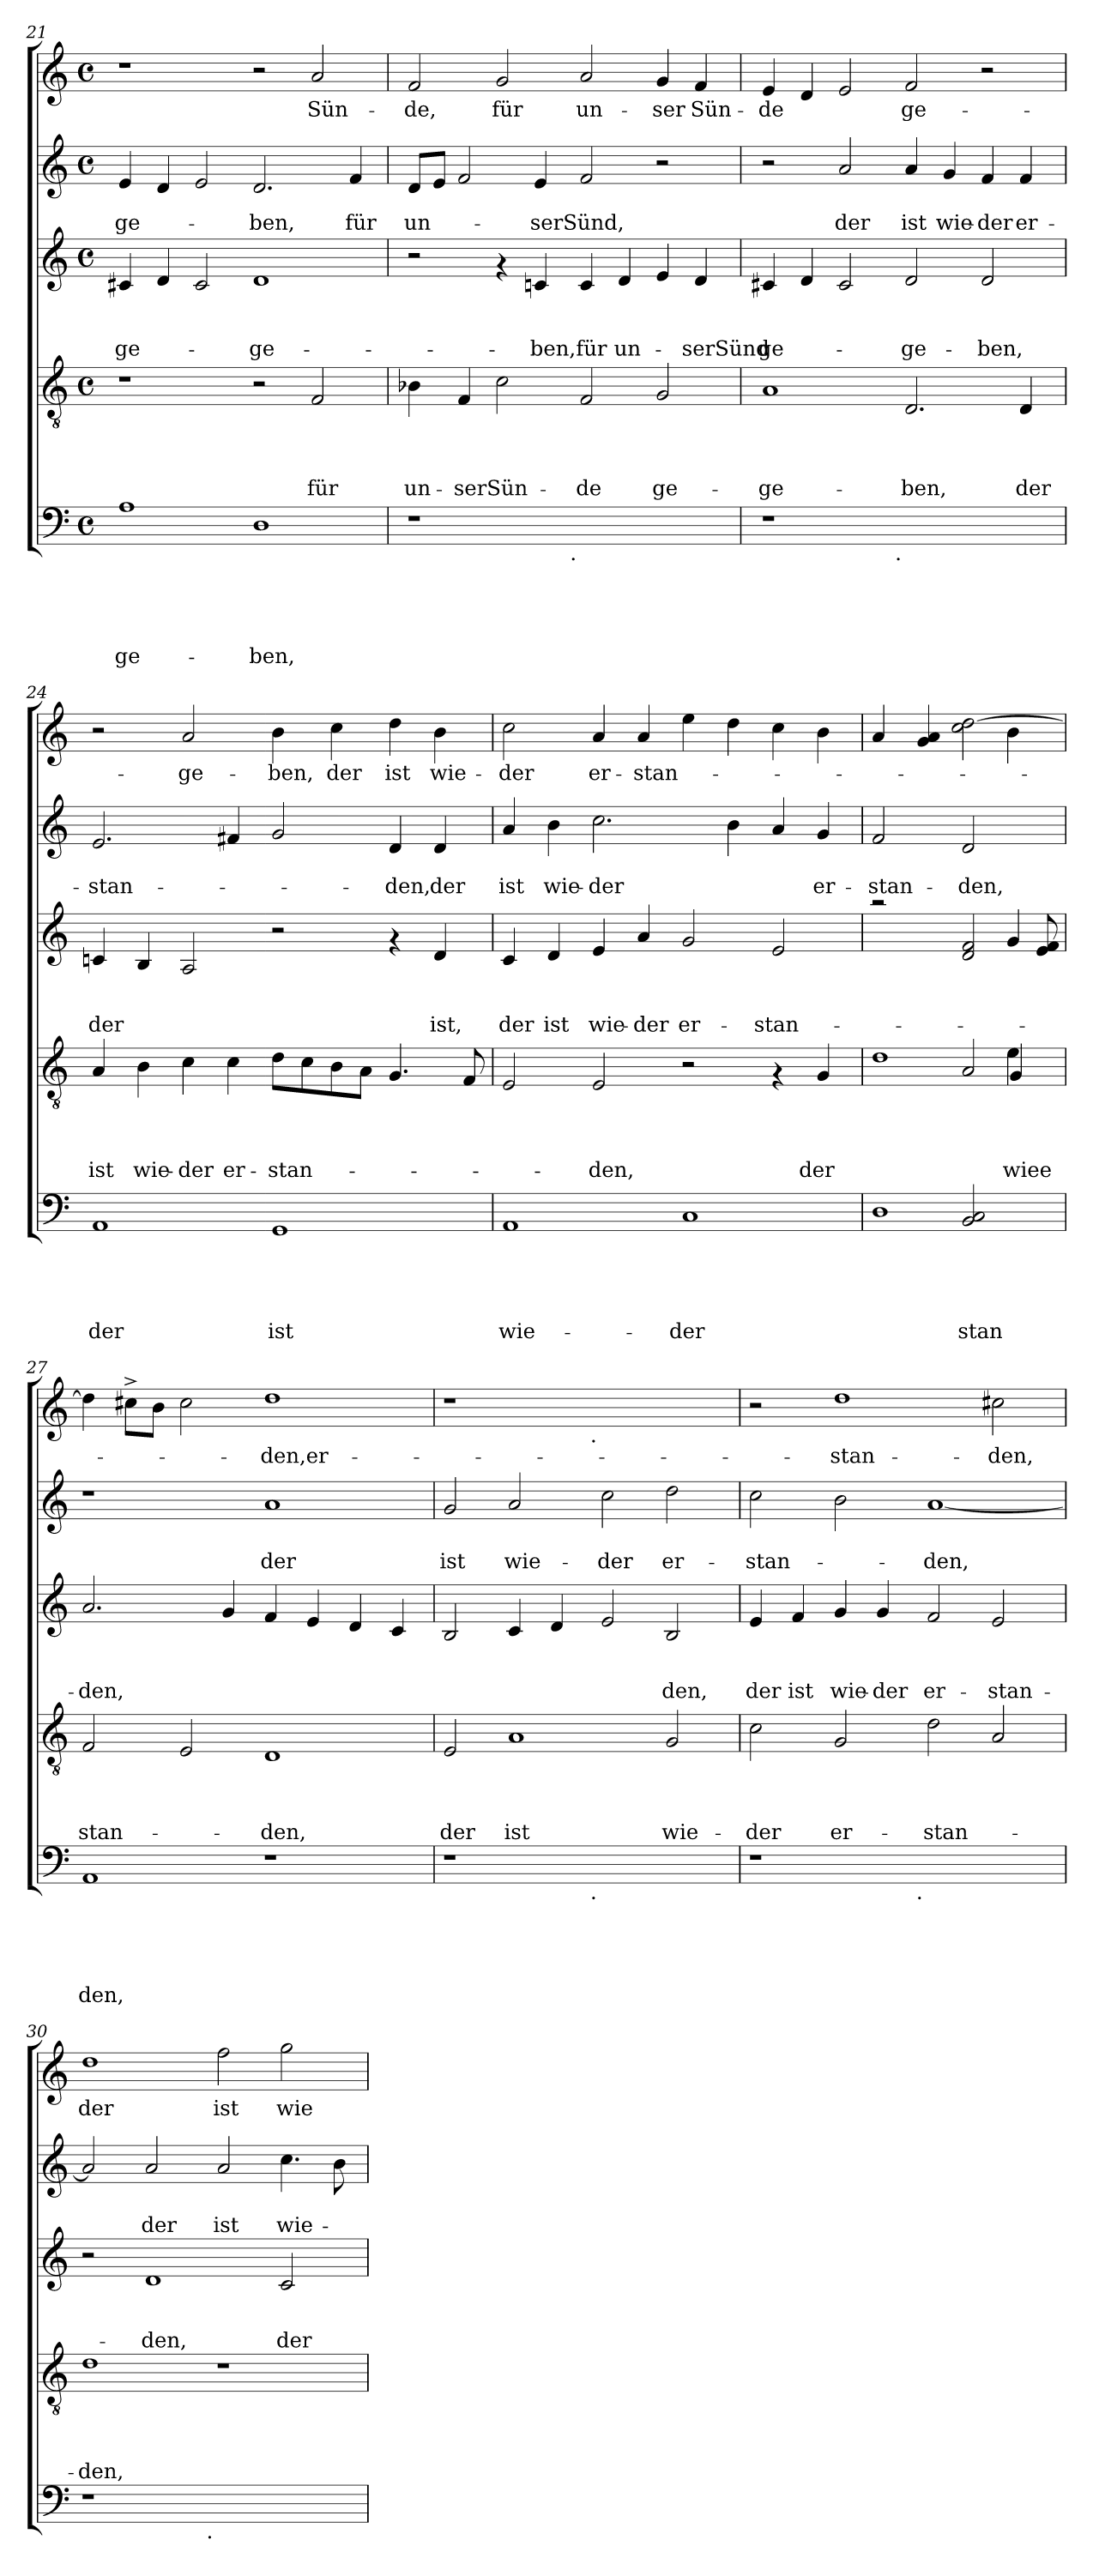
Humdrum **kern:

**kern	**text	**text	**text	**text	**text	**kern	**text	**text	**text	**text	**kern	**text	**text	**text	**kern	**text	**text	**kern	**text
*part5	*part5	*part5	*part5	*part5	*part5	*part4	*part4	*part4	*part4	*part4	*part3	*part3	*part3	*part3	*part2	*part2	*part2	*part1	*part1
*staff5	*staff5	*staff5	*staff5	*staff5	*staff5	*staff4	*staff4	*staff4	*staff4	*staff4	*staff3	*staff3	*staff3	*staff3	*staff2	*staff2	*staff2	*staff1	*staff1
!!LO:PB:g=z
*clefF4	*	*	*	*	*	*clefGv2	*	*	*	*	*clefG2	*	*	*	*clefG2	*	*	*clefG2	*
*k[]	*	*	*	*	*	*k[]	*	*	*	*	*k[]	*	*	*	*k[]	*	*	*k[]	*
*C:	*	*	*	*	*	*C:	*	*	*	*	*C:	*	*	*	*C:	*	*	*C:	*
*M4/4	*	*	*	*	*	*M4/4	*	*	*	*	*M4/4	*	*	*	*M4/4	*	*	*M4/4	*
*met(c)	*	*	*	*	*	*met(c)	*	*	*	*	*met(c)	*	*	*	*met(c)	*	*	*met(c)	*
=21	=21	=21	=21	=21	=21	=21	=21	=21	=21	=21	=21	=21	=21	=21	=21	=21	=21	=21	=21
!	!	!	!	!	!LO:LY:b	!	!	!	!	!	!	!	!	!LO:LY:b	!	!	!LO:LY:b	!	!
1A	.	.	.	.	-ge-	1r	.	.	.	.	4c#X/	.	.	ge-	4e/	.	-ge-	1r	.
.	.	.	.	.	.	.	.	.	.	.	4d/	.	.	.	4d/	.	.	.	.
.	.	.	.	.	.	.	.	.	.	.	2c#i/	.	.	.	2e/	.	.	.	.
!	!	!	!	!	!LO:LY:b	!	!	!	!	!	!	!	!	!LO:LY:b	!	!	!LO:LY:b	!	!
1D	.	.	.	.	-ben,	2r	.	.	.	.	1d	.	.	-ge-	2.d/	.	-ben,	2r	.
!	!	!	!	!	!	!	!	!	!	!LO:LY:b	!	!	!	!	!	!	!	!	!LO:LY:b
.	.	.	.	.	.	2F/	.	.	.	für	.	.	.	.	.	.	.	2a/	Sün-
!	!	!	!	!	!	!	!	!	!	!	!	!	!	!	!	!	!LO:LY:b	!	!
.	.	.	.	.	.	.	.	.	.	.	.	.	.	.	4f/	.	für	.	.
=22	=22	=22	=22	=22	=22	=22	=22	=22	=22	=22	=22	=22	=22	=22	=22	=22	=22	=22	=22
!	!	!	!	!	!	!	!	!	!	!LO:LY:b	!	!	!	!	!	!	!LO:LY:b	!	!LO:LY:b
*^	*	*	*	*	*	*	*	*	*	*	*	*	*	*	*	*	*	*	*
1r	2ryy	.	.	.	.	.	4B-X\	.	.	.	un-	2r	.	.	.	8d/L	.	un-	2f/	-de,
.	.	.	.	.	.	.	.	.	.	.	.	.	.	.	.	8e/J	.	.	.	.
!	!	!	!	!	!	!	!	!	!	!	!LO:LY:b	!	!	!	!	!	!	!	!	!
.	.	.	.	.	.	.	4F/	.	.	.	-serSün-	.	.	.	.	2f/	.	.	.	.
!	!	!	!	!	!	!	!	!	!	!	!	!	!	!	!	!	!	!	!	!LO:LY:b
.	4...ryy	.	.	.	.	.	2c\	.	.	.	.	4rf	.	.	.	.	.	.	2g/	für
!	!	!	!	!	!	!	!	!	!	!	!	!	!	!	!LO:LY:b	!	!	!LO:LY:b	!	!
.	.	.	.	.	.	.	.	.	.	.	.	4cni/	.	.	-ben,	4e/	.	-serSünd,	.	.
!	!LO:TX:b:t=.	!	!	!	!	!	!	!	!	!	!	!	!	!	!	!	!	!	!	!
.	1ryy	.	.	.	.	.	.	.	.	.	.	.	.	.	.	.	.	.	.	.
!	!	!	!	!	!	!	!	!	!	!	!LO:LY:b	!	!	!	!LO:LY:b	!	!	!	!	!LO:LY:b
1ryy	.	.	.	.	.	.	2F/	.	.	.	-de	4c/	.	.	für	2f/	.	.	2a/	un-
!	!	!	!	!	!	!	!	!	!	!	!	!	!	!	!LO:LY:b	!	!	!	!	!
.	.	.	.	.	.	.	.	.	.	.	.	4d/	.	.	un-	.	.	.	.	.
!	!	!	!	!	!	!	!	!	!	!	!LO:LY:b	!	!	!	!	!	!	!	!	!LO:LY:b
.	.	.	.	.	.	.	2G/	.	.	.	ge-	4e/	.	.	.	2r	.	.	4g/	-ser
!	!	!	!	!	!	!	!	!	!	!	!	!	!	!	!LO:LY:b	!	!	!	!	!LO:LY:b
.	.	.	.	.	.	.	.	.	.	.	.	4d/	.	.	-serSünd	.	.	.	4f/	Sün-
.	32ryy	.	.	.	.	.	.	.	.	.	.	.	.	.	.	.	.	.	.	.
=23	=23	=23	=23	=23	=23	=23	=23	=23	=23	=23	=23	=23	=23	=23	=23	=23	=23	=23	=23	=23
!	!	!	!	!	!	!	!	!	!	!	!LO:LY:b	!	!	!	!LO:LY:b	!	!	!	!	!LO:LY:b
1r	2ryy	.	.	.	.	.	1A	.	.	.	-ge-	4c#X/	.	.	ge-	2r	.	.	4e/	-de
.	.	.	.	.	.	.	.	.	.	.	.	4d/	.	.	.	.	.	.	4d/	.
!	!	!	!	!	!	!	!	!	!	!	!	!	!	!	!	!	!	!LO:LY:b	!	!
.	4...ryy	.	.	.	.	.	.	.	.	.	.	2c#i/	.	.	.	2a/	.	der	2e/	.
!	!LO:TX:b:t=.	!	!	!	!	!	!	!	!	!	!	!	!	!	!	!	!	!	!	!
.	1ryy	.	.	.	.	.	.	.	.	.	.	.	.	.	.	.	.	.	.	.
!	!	!	!	!	!	!	!	!	!	!	!LO:LY:b	!	!	!	!LO:LY:b	!	!	!LO:LY:b	!	!LO:LY:b
1ryy	.	.	.	.	.	.	2.D/	.	.	.	-ben,	2d/	.	.	-ge-	4a/	.	ist	2f/	ge-
!	!	!	!	!	!	!	!	!	!	!	!	!	!	!	!	!	!	!LO:LY:b	!	!
.	.	.	.	.	.	.	.	.	.	.	.	.	.	.	.	4g/	.	wie-	.	.
!	!	!	!	!	!	!	!	!	!	!	!	!	!	!	!LO:LY:b	!	!	!LO:LY:b	!	!
.	.	.	.	.	.	.	.	.	.	.	.	2d/	.	.	-ben,	4f/	.	-der	2r	.
!	!	!	!	!	!	!	!	!	!	!	!LO:LY:b	!	!	!	!	!	!	!LO:LY:b	!	!
.	.	.	.	.	.	.	4D/	.	.	.	der	.	.	.	.	4f/	.	er-	.	.
.	32ryy	.	.	.	.	.	.	.	.	.	.	.	.	.	.	.	.	.	.	.
=24	=24	=24	=24	=24	=24	=24	=24	=24	=24	=24	=24	=24	=24	=24	=24	=24	=24	=24	=24	=24
!	!	!	!	!	!	!LO:LY:b	!	!	!	!	!LO:LY:b	!	!	!	!LO:LY:b	!	!	!LO:LY:b	!	!
*v	*v	*	*	*	*	*	*	*	*	*	*	*	*	*	*	*	*	*	*	*
1AA	.	.	.	.	der	4A/	.	.	.	ist	4cni/	.	.	der	2.e/	.	-stan-	2r	.
!	!	!	!	!	!	!	!	!	!	!LO:LY:b	!	!	!	!	!	!	!	!	!
.	.	.	.	.	.	4B\	.	.	.	wie-	4B/	.	.	.	.	.	.	.	.
!	!	!	!	!	!	!	!	!	!	!LO:LY:b	!	!	!	!	!	!	!	!	!LO:LY:b
.	.	.	.	.	.	4c\	.	.	.	-der	2A/	.	.	.	.	.	.	2a/	-ge-
!	!	!	!	!	!	!	!	!	!	!LO:LY:b	!	!	!	!	!	!	!	!	!
.	.	.	.	.	.	4c\	.	.	.	er-	.	.	.	.	4f#X/	.	.	.	.
!	!	!	!	!	!LO:LY:b	!	!	!	!	!LO:LY:b	!	!	!	!	!	!	!	!	!LO:LY:b
1GG	.	.	.	.	ist	8d\L	.	.	.	-stan-	2r	.	.	.	2g/	.	.	4b\	-ben,
.	.	.	.	.	.	8c\	.	.	.	.	.	.	.	.	.	.	.	.	.
!	!	!	!	!	!	!	!	!	!	!	!	!	!	!	!	!	!	!	!LO:LY:b
.	.	.	.	.	.	8B\	.	.	.	.	.	.	.	.	.	.	.	4cc\	der
.	.	.	.	.	.	8A\J	.	.	.	.	.	.	.	.	.	.	.	.	.
!	!	!	!	!	!	!	!	!	!	!	!	!	!	!	!	!	!LO:LY:b	!	!LO:LY:b
.	.	.	.	.	.	4.G/	.	.	.	.	4rf	.	.	.	4d/	.	-den,	4dd\	ist
!	!	!	!	!	!	!	!	!	!	!	!	!	!	!LO:LY:b	!	!	!LO:LY:b	!	!LO:LY:b
.	.	.	.	.	.	.	.	.	.	.	4d/	.	.	ist,	4d/	.	der	4b\	wie-
.	.	.	.	.	.	8F/	.	.	.	.	.	.	.	.	.	.	.	.	.
!!LO:PB:g=z
=25	=25	=25	=25	=25	=25	=25	=25	=25	=25	=25	=25	=25	=25	=25	=25	=25	=25	=25	=25
!	!	!	!	!	!LO:LY:b	!	!	!	!	!	!	!	!	!LO:LY:b	!	!	!LO:LY:b	!	!LO:LY:b
1AA	.	.	.	.	wie-	2E/	.	.	.	.	4c/	.	.	der	4a/	.	ist	2cc\	-der
!	!	!	!	!	!	!	!	!	!	!	!	!	!	!LO:LY:b	!	!	!LO:LY:b	!	!
.	.	.	.	.	.	.	.	.	.	.	4d/	.	.	ist	4b\	.	wie-	.	.
!	!	!	!	!	!	!	!	!	!	!LO:LY:b	!	!	!	!LO:LY:b	!	!	!LO:LY:b	!	!LO:LY:b
.	.	.	.	.	.	2E/	.	.	.	-den,	4e/	.	.	wie-	2.cc\	.	-der	4a/	er-
!	!	!	!	!	!	!	!	!	!	!	!	!	!	!LO:LY:b	!	!	!	!	!LO:LY:b
.	.	.	.	.	.	.	.	.	.	.	4a/	.	.	-der	.	.	.	4a/	-stan-
!	!	!	!	!	!LO:LY:b	!	!	!	!	!	!	!	!	!LO:LY:b	!	!	!	!	!
1C	.	.	.	.	-der	2r	.	.	.	.	2g/	.	.	er-	.	.	.	4ee\	.
.	.	.	.	.	.	.	.	.	.	.	.	.	.	.	4b\	.	.	4dd\	.
!	!	!	!	!	!	!	!	!	!	!	!	!	!	!LO:LY:b	!	!	!	!	!
.	.	.	.	.	.	4rF	.	.	.	.	2e/	.	.	-stan-	4a/	.	.	4cc\	.
!	!	!	!	!	!	!	!	!	!	!LO:LY:b	!	!	!	!	!	!	!LO:LY:b	!	!
.	.	.	.	.	.	4G/	.	.	.	der	.	.	.	.	4g/	.	er-	4b\	.
=26	=26	=26	=26	=26	=26	=26	=26	=26	=26	=26	=26	=26	=26	=26	=26	=26	=26	=26	=26
*^	*	*	*	*	*	*^	*	*	*	*	*^	*	*	*	*	*	*	*	*
*	*	*	*	*	*	*	*	*^	*	*	*	*	*	*^	*	*	*	*	*	*	*	*
*	*	*	*	*	*	*	*	*	*^	*	*	*	*	*	*	*	*	*	*	*	*	*	*	*
!	!	!	!	!	!	!	!	!	!	!	!	!	!	!	!	!	!	!	!	!	!	!	!LO:LY:b	!	!
*	*	*	*	*	*	*	*	*	*	*	*	*	*	*	*	*	*	*	*	*	*	*	*	*^	*
1D	2ryy	.	.	.	.	.	1d	2ryy	2.ryy	2.ryy	.	.	.	.	2raa	2.ryy	2..ryy	.	.	.	2f/	.	-stan-	4a/	2.ryy	.
.	.	.	.	.	.	.	.	.	.	.	.	.	.	.	.	.	.	.	.	.	.	.	.	4g/ 4a/	.	.
!	!	!	!	!	!	!LO:LY:b	!	!	!	!	!	!	!	!	!	!	!	!	!	!	!	!	!LO:LY:b	!	!	!
.	2BB/ 2C/	.	.	.	.	stan-	.	2A/	.	.	.	.	.	.	2d/ 2f/	.	.	.	.	.	2d/	.	-den,	2cc\ [>2dd\	.	.
!	!	!	!	!	!	!	!	!	!	!	!	!	!	!LO:LY:b	!	!	!	!	!	!	!	!	!	!	!	!
.	.	.	.	.	.	.	.	.	4e\	4G/	.	.	.	wiee-	.	4g/	.	.	.	.	.	.	.	.	4b\	.
.	.	.	.	.	.	.	.	.	.	.	.	.	.	.	.	.	8e/ 8f/	.	.	.	.	.	.	.	.	.
*v	*v	*	*	*	*	*	*	*	*	*	*	*	*	*	*	*	*	*	*	*	*	*	*	*v	*v	*
*	*	*	*	*	*	*v	*v	*v	*v	*	*	*	*	*	*	*	*	*	*	*	*	*	*	*
=27	=27	=27	=27	=27	=27	=27	=27	=27	=27	=27	=27	=27	=27	=27	=27	=27	=27	=27	=27	=27	=27
!	!	!	!	!	!LO:LY:b	!	!	!	!	!LO:LY:b	!	!	!	!	!	!LO:LY:b	!	!	!	!	!
*	*	*	*	*	*	*	*	*	*	*	*v	*v	*v	*	*	*	*	*	*	*	*
1AA	.	.	.	.	-den,	2F/	.	.	.	-stan-	2.a/	.	.	-den,	1r	.	.	4dd\]	.
.	.	.	.	.	.	.	.	.	.	.	.	.	.	.	.	.	.	8cc#X^>\L	.
.	.	.	.	.	.	.	.	.	.	.	.	.	.	.	.	.	.	8b\J	.
.	.	.	.	.	.	2E/	.	.	.	.	.	.	.	.	.	.	.	2cc#i\	.
.	.	.	.	.	.	.	.	.	.	.	4g/	.	.	.	.	.	.	.	.
!	!	!	!	!	!	!	!	!	!	!LO:LY:b	!	!	!	!	!	!	!LO:LY:b	!	!LO:LY:b
1r	.	.	.	.	.	1D	.	.	.	-den,	4f/	.	.	.	1a	.	der	1dd	-den,er-
.	.	.	.	.	.	.	.	.	.	.	4e/	.	.	.	.	.	.	.	.
.	.	.	.	.	.	.	.	.	.	.	4d/	.	.	.	.	.	.	.	.
.	.	.	.	.	.	.	.	.	.	.	4c/	.	.	.	.	.	.	.	.
=28	=28	=28	=28	=28	=28	=28	=28	=28	=28	=28	=28	=28	=28	=28	=28	=28	=28	=28	=28
!	!	!	!	!	!	!	!	!	!	!LO:LY:b	!	!	!	!	!	!	!LO:LY:b	!	!
*^	*	*	*	*	*	*	*	*	*	*	*	*	*	*	*	*	*	*^	*
1r	2ryy	.	.	.	.	.	2E/	.	.	.	der	2B/	.	.	.	2g/	.	ist	1r	2ryy	.
!	!	!	!	!	!	!	!	!	!	!	!LO:LY:b	!	!	!	!	!	!	!LO:LY:b	!	!	!
.	4...ryy	.	.	.	.	.	1A	.	.	.	ist	4c/	.	.	.	2a/	.	wie-	.	4...ryy	.
.	.	.	.	.	.	.	.	.	.	.	.	4d/	.	.	.	.	.	.	.	.	.
!	!	!	!	!	!	!	!	!	!	!	!	!	!	!	!	!	!	!	!	!LO:TX:b:t=.	!
!	!LO:TX:b:t=.	!	!	!	!	!	!	!	!	!	!	!	!	!	!	!	!	!	!	!	!
.	1ryy	.	.	.	.	.	.	.	.	.	.	.	.	.	.	.	.	.	.	1ryy	.
!	!	!	!	!	!	!	!	!	!	!	!	!	!	!	!	!	!	!LO:LY:b	!	!	!
1ryy	.	.	.	.	.	.	.	.	.	.	.	2e/	.	.	.	2cc\	.	-der	1ryy	.	.
!	!	!	!	!	!	!	!	!	!	!	!LO:LY:b	!	!	!	!LO:LY:b	!	!	!LO:LY:b	!	!	!
.	.	.	.	.	.	.	2G/	.	.	.	wie-	2B/	.	.	den,	2dd\	.	er-	.	.	.
.	32ryy	.	.	.	.	.	.	.	.	.	.	.	.	.	.	.	.	.	.	32ryy	.
=29	=29	=29	=29	=29	=29	=29	=29	=29	=29	=29	=29	=29	=29	=29	=29	=29	=29	=29	=29	=29	=29
!	!	!	!	!	!	!	!	!	!	!	!LO:LY:b	!	!	!	!LO:LY:b	!	!	!LO:LY:b	!	!	!
*	*	*	*	*	*	*	*	*	*	*	*	*	*	*	*	*	*	*	*v	*v	*
1r	2ryy	.	.	.	.	.	2c\	.	.	.	-der	4e/	.	.	der	2cc\	.	-stan-	2r	.
!	!	!	!	!	!	!	!	!	!	!	!	!	!	!	!LO:LY:b	!	!	!	!	!
.	.	.	.	.	.	.	.	.	.	.	.	4f/	.	.	ist	.	.	.	.	.
!	!	!	!	!	!	!	!	!	!	!	!LO:LY:b	!	!	!	!LO:LY:b	!	!	!	!	!LO:LY:b
.	4...ryy	.	.	.	.	.	2G/	.	.	.	er-	4g/	.	.	wie-	2b\	.	.	1dd	-stan-
!	!	!	!	!	!	!	!	!	!	!	!	!	!	!	!LO:LY:b	!	!	!	!	!
.	.	.	.	.	.	.	.	.	.	.	.	4g/	.	.	-der	.	.	.	.	.
!	!LO:TX:b:t=.	!	!	!	!	!	!	!	!	!	!	!	!	!	!	!	!	!	!	!
.	1ryy	.	.	.	.	.	.	.	.	.	.	.	.	.	.	.	.	.	.	.
!	!	!	!	!	!	!	!	!	!	!	!LO:LY:b	!	!	!	!LO:LY:b	!	!	!LO:LY:b	!	!
1ryy	.	.	.	.	.	.	2d\	.	.	.	-stan-	2f/	.	.	er-	[<1a	.	-den,	.	.
!	!	!	!	!	!	!	!	!	!	!	!	!	!	!	!LO:LY:b	!	!	!	!	!LO:LY:b
.	.	.	.	.	.	.	2A/	.	.	.	.	2e/	.	.	-stan-	.	.	.	2cc#X\	-den,
.	32ryy	.	.	.	.	.	.	.	.	.	.	.	.	.	.	.	.	.	.	.
!!LO:PB:g=z
=30	=30	=30	=30	=30	=30	=30	=30	=30	=30	=30	=30	=30	=30	=30	=30	=30	=30	=30	=30	=30
!	!	!	!	!	!	!	!	!	!	!	!LO:LY:b	!	!	!	!	!	!	!	!	!LO:LY:b
1r	2ryy	.	.	.	.	.	1d	.	.	.	-den,	2r	.	.	.	2a/]	.	.	1dd	der
!	!	!	!	!	!	!	!	!	!	!	!	!	!	!	!LO:LY:b	!	!	!LO:LY:b	!	!
.	4...ryy	.	.	.	.	.	.	.	.	.	.	1d	.	.	-den,	2a/	.	der	.	.
!	!LO:TX:b:t=.	!	!	!	!	!	!	!	!	!	!	!	!	!	!	!	!	!	!	!
.	1ryy	.	.	.	.	.	.	.	.	.	.	.	.	.	.	.	.	.	.	.
!	!	!	!	!	!	!	!	!	!	!	!	!	!	!	!	!	!	!LO:LY:b	!	!LO:LY:b
1ryy	.	.	.	.	.	.	1r	.	.	.	.	.	.	.	.	2a/	.	ist	2ff\	ist
!	!	!	!	!	!	!	!	!	!	!	!	!	!	!	!LO:LY:b	!	!	!LO:LY:b	!	!LO:LY:b
.	.	.	.	.	.	.	.	.	.	.	.	2c/	.	.	der	4.cc\	.	wie-	2gg\	wie-
.	.	.	.	.	.	.	.	.	.	.	.	.	.	.	.	8b\	.	.	.	.
.	32ryy	.	.	.	.	.	.	.	.	.	.	.	.	.	.	.	.	.	.	.
*v	*v	*	*	*	*	*	*	*	*	*	*	*	*	*	*	*	*	*	*	*
=	=	=	=	=	=	=	=	=	=	=	=	=	=	=	=	=	=	=	=
*-	*-	*-	*-	*-	*-	*-	*-	*-	*-	*-	*-	*-	*-	*-	*-	*-	*-	*-	*-
